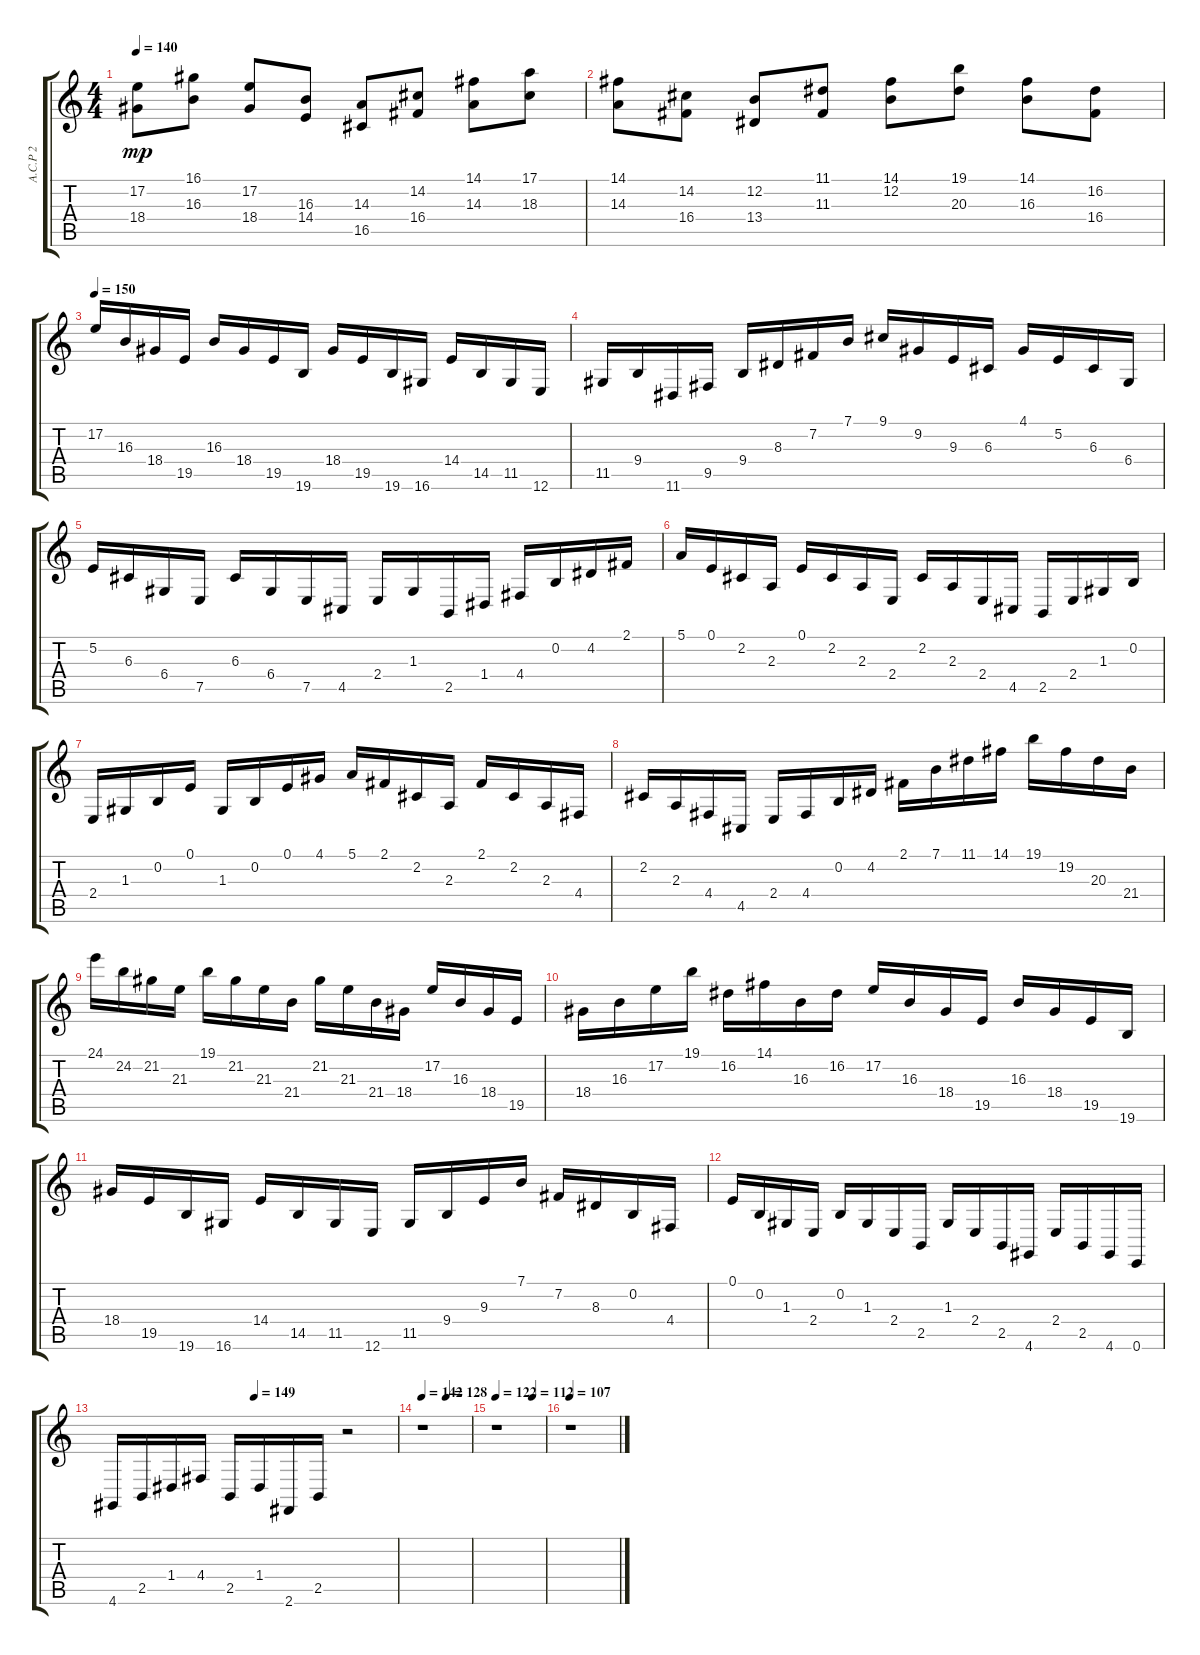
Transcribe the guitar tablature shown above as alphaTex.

\track ("A.C.P 2" "A.C.P 2") {instrument acousticgrandpiano}
\staff {score tabs}
\tuning (E4 B3 G3 D3 A2 E2) {hide}
\ts (4 4)
\tempo 140
\clef g2
\ks c
(17.2 18.4).8{dy mp} (16.1 16.3).8 (17.2 18.4).8 (16.3 14.4).8 (14.3 16.5).8 (14.2 16.4).8 (14.1 14.3).8 (17.1 18.3).8 |
(14.1 14.3).8 (14.2 16.4).8 (12.2 13.4).8 (11.1 11.3).8 (14.1 12.2).8 (19.1 20.3).8 (14.1 16.3).8 (16.2 16.4).8 |
\tempo 150
17.2.16 16.3.16 18.4.16 19.5.16 16.3.16 18.4.16 19.5.16 19.6.16 18.4.16 19.5.16 19.6.16 16.6.16 14.4.16 14.5.16 11.5.16 12.6.16 |
11.5.16 9.4.16 11.6.16 9.5.16 9.4.16 8.3.16 7.2.16 7.1.16 9.1.16 9.2.16 9.3.16 6.3.16 4.1.16 5.2.16 6.3.16 6.4.16 |
5.2.16 6.3.16 6.4.16 7.5.16 6.3.16 6.4.16 7.5.16 4.5.16 2.4.16 1.3.16 2.5.16 1.4.16 4.4.16 0.2.16 4.2.16 2.1.16 |
5.1.16 0.1.16 2.2.16 2.3.16 0.1.16 2.2.16 2.3.16 2.4.16 2.2.16 2.3.16 2.4.16 4.5.16 2.5.16 2.4.16 1.3.16 0.2.16 |
2.4.16 1.3.16 0.2.16 0.1.16 1.3.16 0.2.16 0.1.16 4.1.16 5.1.16 2.1.16 2.2.16 2.3.16 2.1.16 2.2.16 2.3.16 4.4.16 |
2.2.16 2.3.16 4.4.16 4.5.16 2.4.16 4.4.16 0.2.16 4.2.16 2.1.16 7.1.16 11.1.16 14.1.16 19.1.16 19.2.16 20.3.16 21.4.16 |
24.1.16 24.2.16 21.2.16 21.3.16 19.1.16 21.2.16 21.3.16 21.4.16 21.2.16 21.3.16 21.4.16 18.4.16 17.2.16 16.3.16 18.4.16 19.5.16 |
18.4.16 16.3.16 17.2.16 19.1.16 16.2.16 14.1.16 16.3.16 16.2.16 17.2.16 16.3.16 18.4.16 19.5.16 16.3.16 18.4.16 19.5.16 19.6.16 |
18.4.16 19.5.16 19.6.16 16.6.16 14.4.16 14.5.16 11.5.16 12.6.16 11.5.16 9.4.16 9.3.16 7.1.16 7.2.16 8.3.16 0.2.16 4.4.16 |
0.1.16 0.2.16 1.3.16 2.4.16 0.2.16 1.3.16 2.4.16 2.5.16 1.3.16 2.4.16 2.5.16 4.6.16 2.4.16 2.5.16 4.6.16 0.6.16 |
\tempo (149 0.5)
4.6.16 2.5.16 1.4.16 4.4.16 2.5.16 1.4.16 2.6.16 2.5.16 r.2 |
\tempo 142
\tempo (128 0.5)
r.1 |
\tempo 122
\tempo (112 0.75)
r.1 |
\tempo 107
r.1
